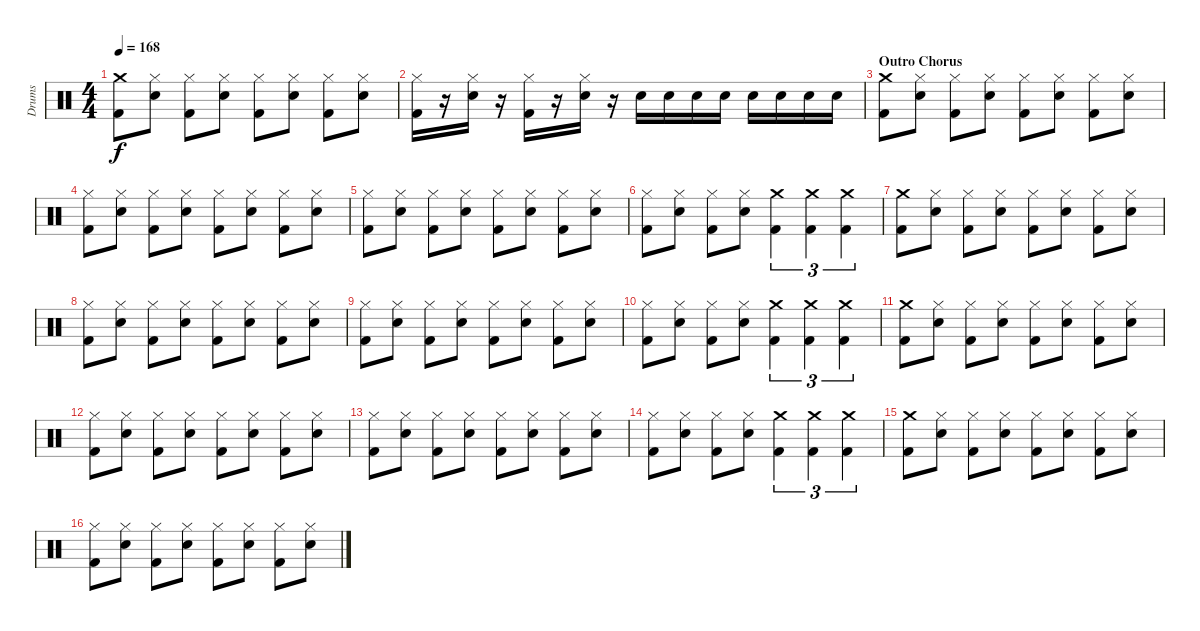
\track ("Drums" "Drums") {instrument percussion}
\staff {score}
\articulation defaults
\ts (4 4)
\tempo 168
\clef neutral
\ks c
("Crash medium (hit)" "Kick (hit) 2").8{dy f} ("Hi-Hat (closed)" "Snare (hit) 2").8 ("Hi-Hat (closed)" "Kick (hit) 2").8 ("Hi-Hat (closed)" "Snare (hit) 2").8 ("Hi-Hat (closed)" "Kick (hit) 2").8 ("Hi-Hat (closed)" "Snare (hit) 2").8 ("Hi-Hat (closed)" "Kick (hit) 2").8 ("Hi-Hat (closed)" "Snare (hit) 2").8 |
("Hi-Hat (closed)" "Kick (hit) 2").16 r.16 ("Hi-Hat (closed)" "Snare (hit) 2").16 r.16 ("Hi-Hat (closed)" "Kick (hit) 2").16 r.16 ("Hi-Hat (closed)" "Snare (hit) 2").16 r.16 "Snare (hit) 2".16 "Snare (hit) 2".16 "Snare (hit) 2".16 "Snare (hit) 2".16 "Snare (hit) 2".16 "Snare (hit) 2".16 "Snare (hit) 2".16 "Snare (hit) 2".16 |
\section ("" "Outro Chorus")
("Crash medium (hit)" "Kick (hit) 2").8 ("Hi-Hat (closed)" "Snare (hit) 2").8 ("Hi-Hat (closed)" "Kick (hit) 2").8 ("Hi-Hat (closed)" "Snare (hit) 2").8 ("Hi-Hat (closed)" "Kick (hit) 2").8 ("Hi-Hat (closed)" "Snare (hit) 2").8 ("Hi-Hat (closed)" "Kick (hit) 2").8 ("Hi-Hat (closed)" "Snare (hit) 2").8 |
("Hi-Hat (closed)" "Kick (hit) 2").8 ("Hi-Hat (closed)" "Snare (hit) 2").8 ("Hi-Hat (closed)" "Kick (hit) 2").8 ("Hi-Hat (closed)" "Snare (hit) 2").8 ("Hi-Hat (closed)" "Kick (hit) 2").8 ("Hi-Hat (closed)" "Snare (hit) 2").8 ("Hi-Hat (closed)" "Kick (hit) 2").8 ("Hi-Hat (closed)" "Snare (hit) 2").8 |
("Hi-Hat (closed)" "Kick (hit) 2").8 ("Hi-Hat (closed)" "Snare (hit) 2").8 ("Hi-Hat (closed)" "Kick (hit) 2").8 ("Hi-Hat (closed)" "Snare (hit) 2").8 ("Hi-Hat (closed)" "Kick (hit) 2").8 ("Hi-Hat (closed)" "Snare (hit) 2").8 ("Hi-Hat (closed)" "Kick (hit) 2").8 ("Hi-Hat (closed)" "Snare (hit) 2").8 |
("Hi-Hat (closed)" "Kick (hit) 2").8 ("Hi-Hat (closed)" "Snare (hit) 2").8 ("Hi-Hat (closed)" "Kick (hit) 2").8 ("Hi-Hat (closed)" "Snare (hit) 2").8 ("Crash medium (hit)" "Kick (hit) 2").4{tu (3 2)} ("Crash medium (hit)" "Kick (hit) 2").4{tu (3 2)} ("Crash medium (hit)" "Kick (hit) 2").4{tu (3 2)} |
("Crash medium (hit)" "Kick (hit) 2").8 ("Hi-Hat (closed)" "Snare (hit) 2").8 ("Hi-Hat (closed)" "Kick (hit) 2").8 ("Hi-Hat (closed)" "Snare (hit) 2").8 ("Hi-Hat (closed)" "Kick (hit) 2").8 ("Hi-Hat (closed)" "Snare (hit) 2").8 ("Hi-Hat (closed)" "Kick (hit) 2").8 ("Hi-Hat (closed)" "Snare (hit) 2").8 |
("Hi-Hat (closed)" "Kick (hit) 2").8 ("Hi-Hat (closed)" "Snare (hit) 2").8 ("Hi-Hat (closed)" "Kick (hit) 2").8 ("Hi-Hat (closed)" "Snare (hit) 2").8 ("Hi-Hat (closed)" "Kick (hit) 2").8 ("Hi-Hat (closed)" "Snare (hit) 2").8 ("Hi-Hat (closed)" "Kick (hit) 2").8 ("Hi-Hat (closed)" "Snare (hit) 2").8 |
("Hi-Hat (closed)" "Kick (hit) 2").8 ("Hi-Hat (closed)" "Snare (hit) 2").8 ("Hi-Hat (closed)" "Kick (hit) 2").8 ("Hi-Hat (closed)" "Snare (hit) 2").8 ("Hi-Hat (closed)" "Kick (hit) 2").8 ("Hi-Hat (closed)" "Snare (hit) 2").8 ("Hi-Hat (closed)" "Kick (hit) 2").8 ("Hi-Hat (closed)" "Snare (hit) 2").8 |
("Hi-Hat (closed)" "Kick (hit) 2").8 ("Hi-Hat (closed)" "Snare (hit) 2").8 ("Hi-Hat (closed)" "Kick (hit) 2").8 ("Hi-Hat (closed)" "Snare (hit) 2").8 ("Crash medium (hit)" "Kick (hit) 2").4{tu (3 2)} ("Crash medium (hit)" "Kick (hit) 2").4{tu (3 2)} ("Crash medium (hit)" "Kick (hit) 2").4{tu (3 2)} |
("Crash medium (hit)" "Kick (hit) 2").8 ("Hi-Hat (closed)" "Snare (hit) 2").8 ("Hi-Hat (closed)" "Kick (hit) 2").8 ("Hi-Hat (closed)" "Snare (hit) 2").8 ("Hi-Hat (closed)" "Kick (hit) 2").8 ("Hi-Hat (closed)" "Snare (hit) 2").8 ("Hi-Hat (closed)" "Kick (hit) 2").8 ("Hi-Hat (closed)" "Snare (hit) 2").8 |
("Hi-Hat (closed)" "Kick (hit) 2").8 ("Hi-Hat (closed)" "Snare (hit) 2").8 ("Hi-Hat (closed)" "Kick (hit) 2").8 ("Hi-Hat (closed)" "Snare (hit) 2").8 ("Hi-Hat (closed)" "Kick (hit) 2").8 ("Hi-Hat (closed)" "Snare (hit) 2").8 ("Hi-Hat (closed)" "Kick (hit) 2").8 ("Hi-Hat (closed)" "Snare (hit) 2").8 |
("Hi-Hat (closed)" "Kick (hit) 2").8 ("Hi-Hat (closed)" "Snare (hit) 2").8 ("Hi-Hat (closed)" "Kick (hit) 2").8 ("Hi-Hat (closed)" "Snare (hit) 2").8 ("Hi-Hat (closed)" "Kick (hit) 2").8 ("Hi-Hat (closed)" "Snare (hit) 2").8 ("Hi-Hat (closed)" "Kick (hit) 2").8 ("Hi-Hat (closed)" "Snare (hit) 2").8 |
("Hi-Hat (closed)" "Kick (hit) 2").8 ("Hi-Hat (closed)" "Snare (hit) 2").8 ("Hi-Hat (closed)" "Kick (hit) 2").8 ("Hi-Hat (closed)" "Snare (hit) 2").8 ("Crash medium (hit)" "Kick (hit) 2").4{tu (3 2)} ("Crash medium (hit)" "Kick (hit) 2").4{tu (3 2)} ("Crash medium (hit)" "Kick (hit) 2").4{tu (3 2)} |
("Crash medium (hit)" "Kick (hit) 2").8 ("Hi-Hat (closed)" "Snare (hit) 2").8 ("Hi-Hat (closed)" "Kick (hit) 2").8 ("Hi-Hat (closed)" "Snare (hit) 2").8 ("Hi-Hat (closed)" "Kick (hit) 2").8 ("Hi-Hat (closed)" "Snare (hit) 2").8 ("Hi-Hat (closed)" "Kick (hit) 2").8 ("Hi-Hat (closed)" "Snare (hit) 2").8 |
("Hi-Hat (closed)" "Kick (hit) 2").8 ("Hi-Hat (closed)" "Snare (hit) 2").8 ("Hi-Hat (closed)" "Kick (hit) 2").8 ("Hi-Hat (closed)" "Snare (hit) 2").8 ("Hi-Hat (closed)" "Kick (hit) 2").8 ("Hi-Hat (closed)" "Snare (hit) 2").8 ("Hi-Hat (closed)" "Kick (hit) 2").8 ("Hi-Hat (closed)" "Snare (hit) 2").8
